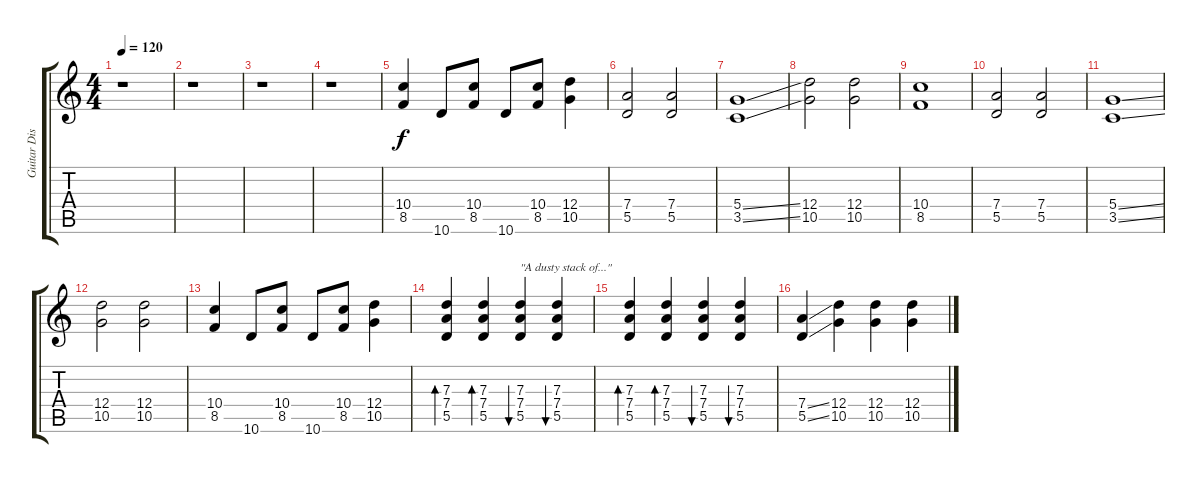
\track ("Guitar Disto" "Guitar Dis") {instrument distortionguitar}
\staff {score tabs}
\tuning (E4 B3 G3 D3 A2 E2) {hide}
\ts (4 4)
\tempo 120
\clef g2
\ks c
r.1{dy f} |
r.1 |
r.1 |
r.1 |
(10.4 8.5).4 10.6.8 (10.4 8.5).8 10.6.8 (10.4 8.5).8 (12.4 10.5).4 |
(7.4 5.5).2 (7.4 5.5).2 |
(5.4{ss} 3.5{ss}).1 |
(12.4 10.5).2 (12.4 10.5).2 |
(10.4 8.5).1 |
(7.4 5.5).2 (7.4 5.5).2 |
(5.4{ss} 3.5{ss}).1 |
(12.4 10.5).2 (12.4 10.5).2 |
(10.4 8.5).4 10.6.8 (10.4 8.5).8 10.6.8 (10.4 8.5).8 (12.4 10.5).4 |
(7.3 7.4 5.5).4{bd 120} (7.3 7.4 5.5).4{bd 120} (7.3 7.4 5.5).4{bu 120 txt "\"A dusty stack of...\""} (7.3 7.4 5.5).4{bu 120} |
(7.3 7.4 5.5).4{bd 120} (7.3 7.4 5.5).4{bd 120} (7.3 7.4 5.5).4{bu 120} (7.3 7.4 5.5).4{bu 120} |
(7.4{ss} 5.5{ss}).4 (12.4 10.5).4 (12.4 10.5).4 (12.4 10.5).4
